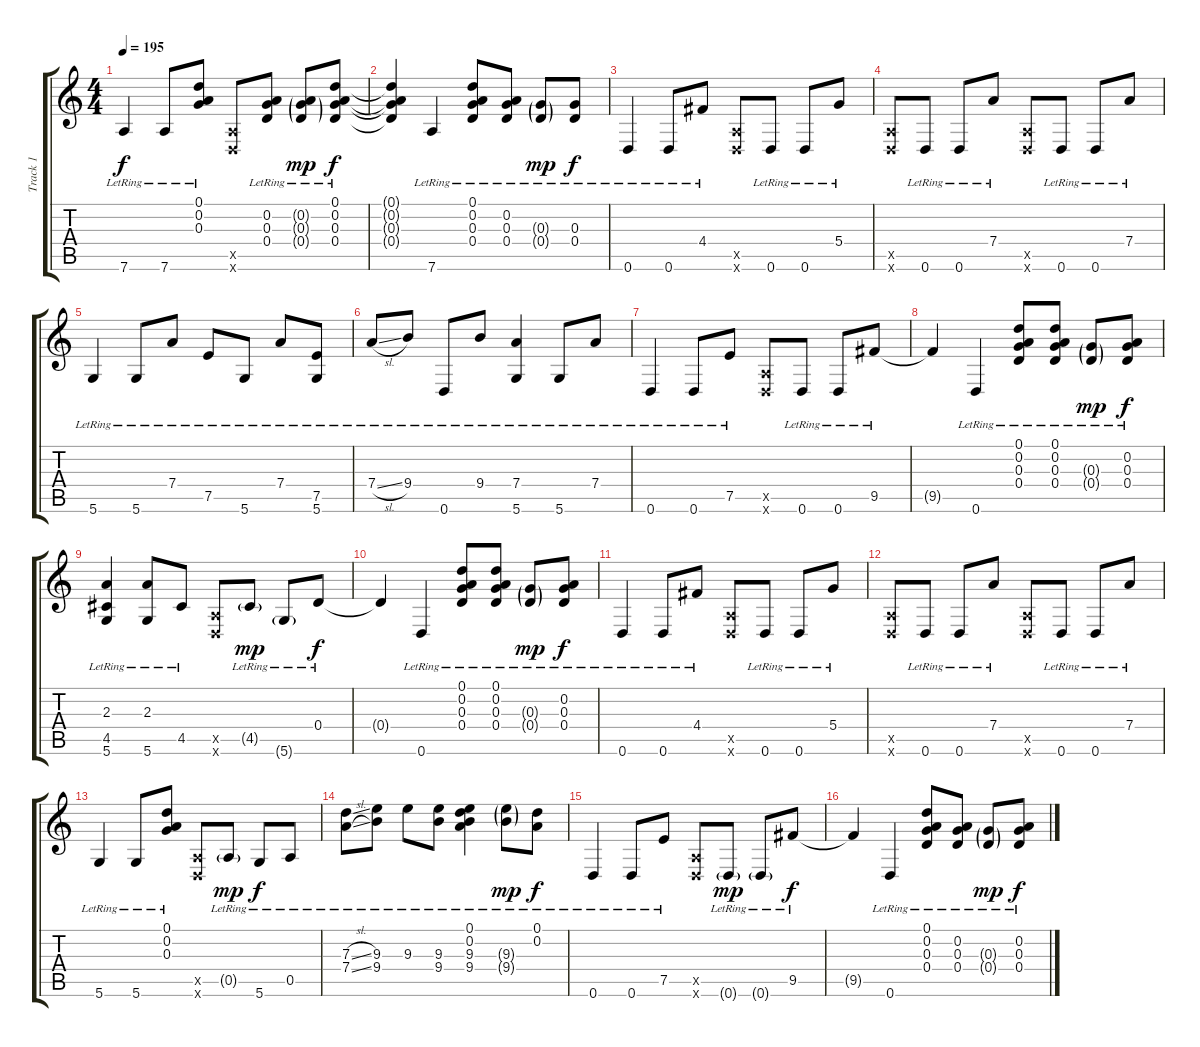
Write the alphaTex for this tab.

\track ("Track 1" "Track 1") {instrument acousticguitarsteel}
\staff {score tabs}
\tuning (D4 A3 G3 D3 A2 D2) {hide}
\ts (4 4)
\tempo 195
\clef g2
\ks c
7.6{lr}.4{dy f} 7.6{lr}.8 (0.1{lr} 0.2{lr} 0.3{lr}).8 (0.5{x} 0.6{x}).8 (0.2{lr} 0.3{lr} 0.4{lr}).8 (0.2{g lr} 0.3{g lr} 0.4{g lr}).8{dy mp} (0.1{lr} 0.2{lr} 0.3{lr} 0.4{lr}).8{dy f} |
(0.1{t} 0.2{t} 0.3{t} 0.4{t}).4 7.6{lr}.4 (0.1{lr} 0.2{lr} 0.3{lr} 0.4{lr}).8 (0.2{lr} 0.3{lr} 0.4{lr}).8 (0.3{g lr} 0.4{g lr}).8{dy mp} (0.3{lr} 0.4{lr}).8{dy f} |
0.6{lr}.4 0.6{lr}.8 4.4{lr}.8 (0.5{x} 0.6{x}).8 0.6{lr}.8 0.6{lr}.8 5.4{lr}.8 |
(0.5{x} 0.6{x}).8 0.6{lr}.8 0.6{lr}.8 7.4{lr}.8 (0.5{x} 0.6{x}).8 0.6{lr}.8 0.6{lr}.8 7.4{lr}.8 |
5.6{lr}.4 5.6{lr}.8 7.4{lr}.8 7.5{lr}.8 5.6{lr}.8 7.4{lr}.8 (7.5{lr} 5.6{lr}).8 |
7.4{sl lr}.8 9.4{lr}.8 0.6{lr}.8 9.4{lr}.8 (7.4{lr} 5.6{lr}).4 5.6{lr}.8 7.4{lr}.8 |
0.6{lr}.4 0.6{lr}.8 7.5{lr}.8 (0.5{x} 0.6{x}).8 0.6{lr}.8 0.6{lr}.8 9.5{lr}.8 |
9.5{t}.4 0.6{lr}.4 (0.1{lr} 0.2{lr} 0.3{lr} 0.4{lr}).8 (0.1{lr} 0.2{lr} 0.3{lr} 0.4{lr}).8 (0.3{g lr} 0.4{g lr}).8{dy mp} (0.2{lr} 0.3{lr} 0.4{lr}).8{dy f} |
(2.3{lr} 4.5{lr} 5.6{lr}).4 (2.3{lr} 5.6{lr}).8 4.5{lr}.8 (0.5{x} 0.6{x}).8 4.5{g lr}.8{dy mp} 5.6{g lr}.8 0.4{lr}.8{dy f} |
0.4{t}.4 0.6{lr}.4 (0.1{lr} 0.2{lr} 0.3{lr} 0.4{lr}).8 (0.1{lr} 0.2{lr} 0.3{lr} 0.4{lr}).8 (0.3{g lr} 0.4{g lr}).8{dy mp} (0.2{lr} 0.3{lr} 0.4{lr}).8{dy f} |
0.6{lr}.4 0.6{lr}.8 4.4{lr}.8 (0.5{x} 0.6{x}).8 0.6{lr}.8 0.6{lr}.8 5.4{lr}.8 |
(0.5{x} 0.6{x}).8 0.6{lr}.8 0.6{lr}.8 7.4{lr}.8 (0.5{x} 0.6{x}).8 0.6{lr}.8 0.6{lr}.8 7.4{lr}.8 |
5.6{lr}.4 5.6{lr}.8 (0.1{lr} 0.2{lr} 0.3{lr}).8 (0.5{x} 0.6{x}).8 0.5{g lr}.8{dy mp} 5.6{lr}.8{dy f} 0.5{lr}.8 |
(7.3{sl lr} 7.4{sl lr}).8 (9.3{lr} 9.4{lr}).8 9.3{lr}.8 (9.3{lr} 9.4{lr}).8 (0.1{lr} 0.2{lr} 9.3{lr} 9.4{lr}).4 (9.3{g lr} 9.4{g lr}).8{dy mp} (0.1{lr} 0.2{lr}).8{dy f} |
0.6{lr}.4 0.6{lr}.8 7.5{lr}.8 (0.5{x} 0.6{x}).8 0.6{g lr}.8{dy mp} 0.6{g lr}.8 9.5{lr}.8{dy f} |
9.5{t}.4 0.6{lr}.4 (0.1{lr} 0.2{lr} 0.3{lr} 0.4{lr}).8 (0.2{lr} 0.3{lr} 0.4{lr}).8 (0.3{g lr} 0.4{g lr}).8{dy mp} (0.2{lr} 0.3{lr} 0.4{lr}).8{dy f}
